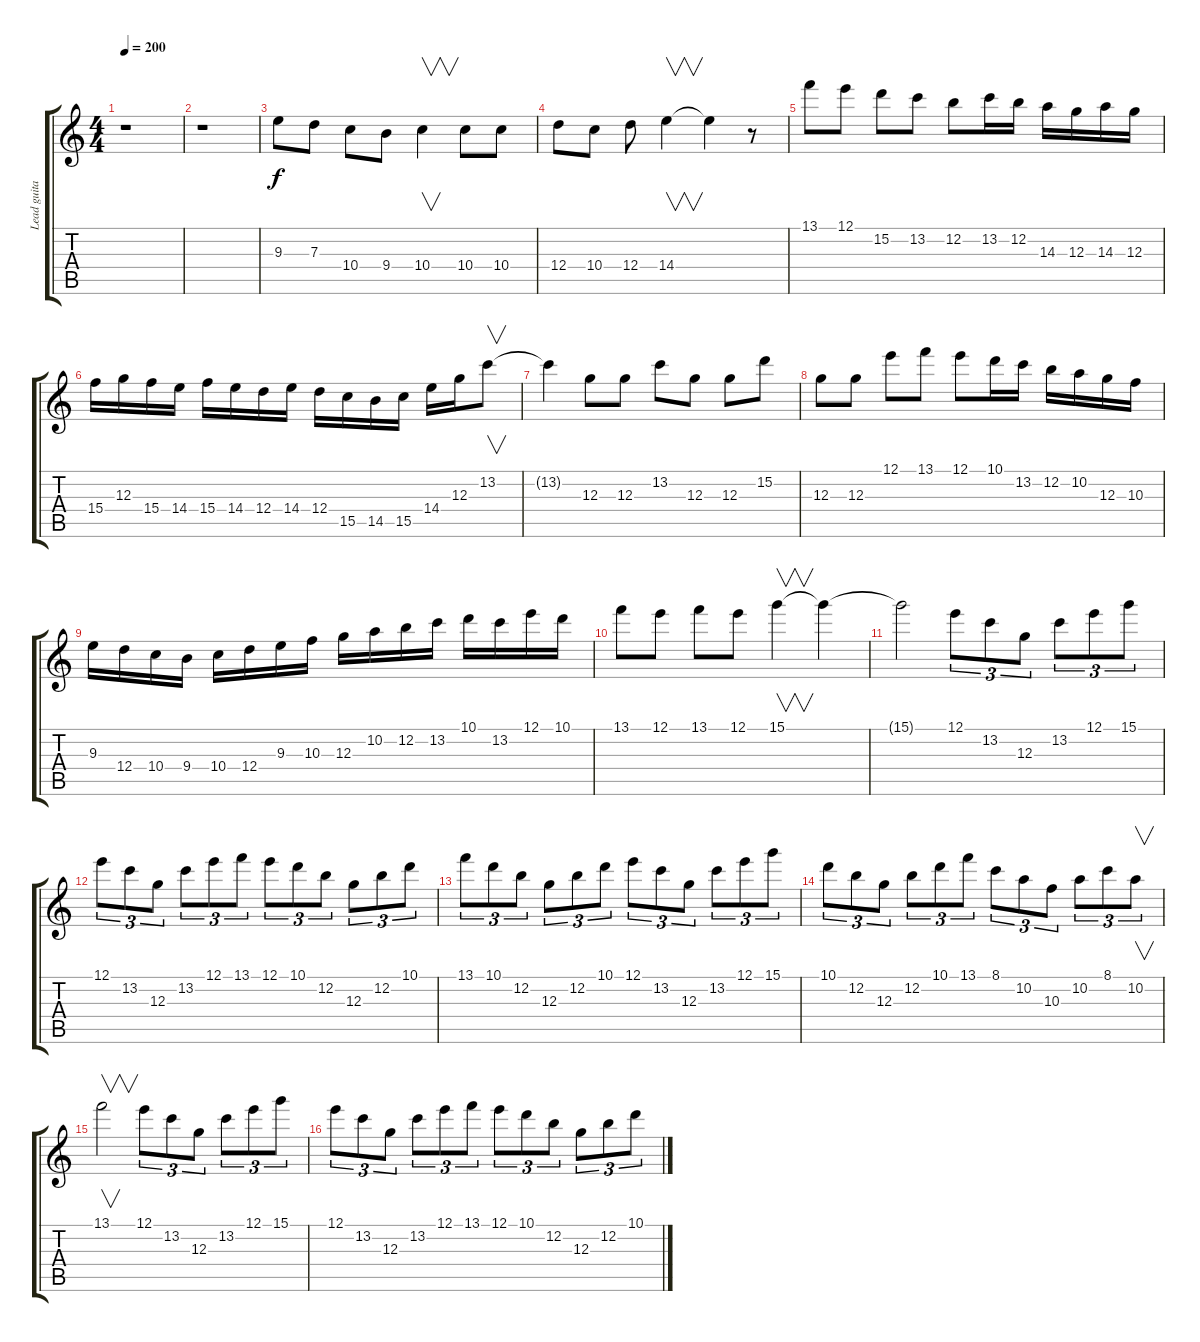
\track ("Lead guitar" "Lead guita") {instrument overdrivenguitar}
\staff {score tabs}
\tuning (E4 B3 G3 D3 A2 E2) {hide}
\ts (4 4)
\tempo 200
\clef g2
\ks c
r.1{dy f} |
r.1 |
9.3.8 7.3.8 10.4.8 9.4.8 10.4.4{v} 10.4.8 10.4.8 |
12.4.8 10.4.8 12.4.8 14.4.4{v} 14.4{t}.4 r.8 |
13.1.8 12.1.8 15.2.8 13.2.8 12.2.8 13.2.16 12.2.16 14.3.16 12.3.16 14.3.16 12.3.16 |
15.4.16 12.3.16 15.4.16 14.4.16 15.4.16 14.4.16 12.4.16 14.4.16 12.4.16 15.5.16 14.5.16 15.5.16 14.4.16 12.3.16 13.2.8{v} |
13.2{t}.4 12.3.8 12.3.8 13.2.8 12.3.8 12.3.8 15.2.8 |
12.3.8 12.3.8 12.1.8 13.1.8 12.1.8 10.1.16 13.2.16 12.2.16 10.2.16 12.3.16 10.3.16 |
9.3.16 12.4.16 10.4.16 9.4.16 10.4.16 12.4.16 9.3.16 10.3.16 12.3.16 10.2.16 12.2.16 13.2.16 10.1.16 13.2.16 12.1.16 10.1.16 |
13.1.8 12.1.8 13.1.8 12.1.8 15.1.4{v} 15.1{t}.4 |
15.1{t}.2 12.1.8{tu (3 2)} 13.2.8{tu (3 2)} 12.3.8{tu (3 2)} 13.2.8{tu (3 2)} 12.1.8{tu (3 2)} 15.1.8{tu (3 2)} |
12.1.8{tu (3 2)} 13.2.8{tu (3 2)} 12.3.8{tu (3 2)} 13.2.8{tu (3 2)} 12.1.8{tu (3 2)} 13.1.8{tu (3 2)} 12.1.8{tu (3 2)} 10.1.8{tu (3 2)} 12.2.8{tu (3 2)} 12.3.8{tu (3 2)} 12.2.8{tu (3 2)} 10.1.8{tu (3 2)} |
13.1.8{tu (3 2)} 10.1.8{tu (3 2)} 12.2.8{tu (3 2)} 12.3.8{tu (3 2)} 12.2.8{tu (3 2)} 10.1.8{tu (3 2)} 12.1.8{tu (3 2)} 13.2.8{tu (3 2)} 12.3.8{tu (3 2)} 13.2.8{tu (3 2)} 12.1.8{tu (3 2)} 15.1.8{tu (3 2)} |
10.1.8{tu (3 2)} 12.2.8{tu (3 2)} 12.3.8{tu (3 2)} 12.2.8{tu (3 2)} 10.1.8{tu (3 2)} 13.1.8{tu (3 2)} 8.1.8{tu (3 2)} 10.2.8{tu (3 2)} 10.3.8{tu (3 2)} 10.2.8{tu (3 2)} 8.1.8{tu (3 2)} 10.2.8{v tu (3 2)} |
13.1.2{v} 12.1.8{tu (3 2)} 13.2.8{tu (3 2)} 12.3.8{tu (3 2)} 13.2.8{tu (3 2)} 12.1.8{tu (3 2)} 15.1.8{tu (3 2)} |
12.1.8{tu (3 2)} 13.2.8{tu (3 2)} 12.3.8{tu (3 2)} 13.2.8{tu (3 2)} 12.1.8{tu (3 2)} 13.1.8{tu (3 2)} 12.1.8{tu (3 2)} 10.1.8{tu (3 2)} 12.2.8{tu (3 2)} 12.3.8{tu (3 2)} 12.2.8{tu (3 2)} 10.1.8{tu (3 2)}
